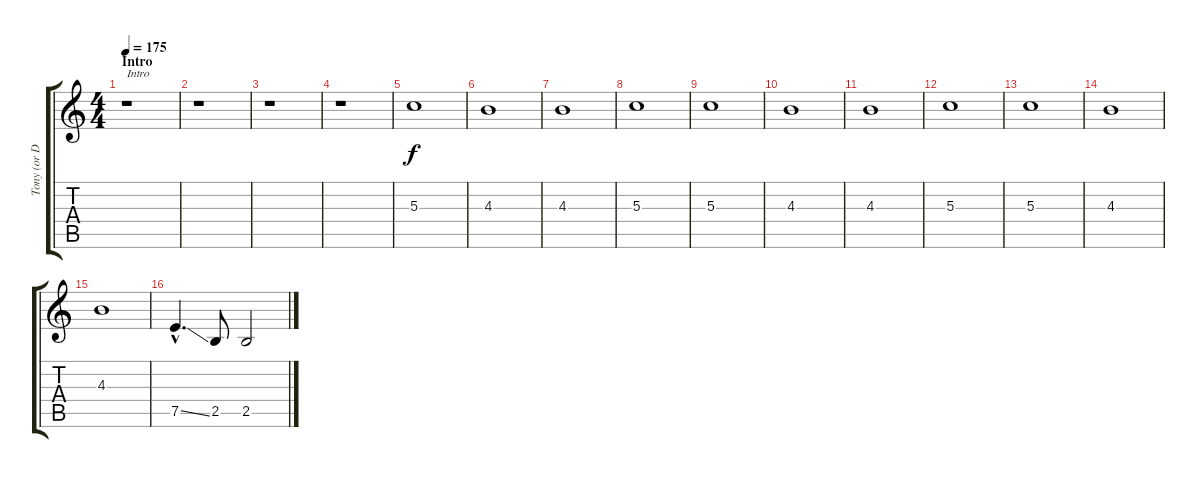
\track ("Tony (or Dave) - Guitar 1" "Tony (or D") {instrument distortionguitar}
\staff {score tabs}
\tuning (E4 B3 G3 D3 A2 E2) {hide}
\ts (4 4)
\section ("" "Intro")
\tempo 175
\clef g2
\ks c
r.1{txt "Intro" dy f instrument distortionguitar} |
r.1 |
r.1 |
r.1 |
5.3.1 |
4.3.1 |
4.3.1 |
5.3.1 |
5.3.1 |
4.3.1 |
4.3.1 |
5.3.1 |
5.3.1 |
4.3.1 |
4.3.1 |
7.5{ss hac}.4{d} 2.5.8 2.5.2
